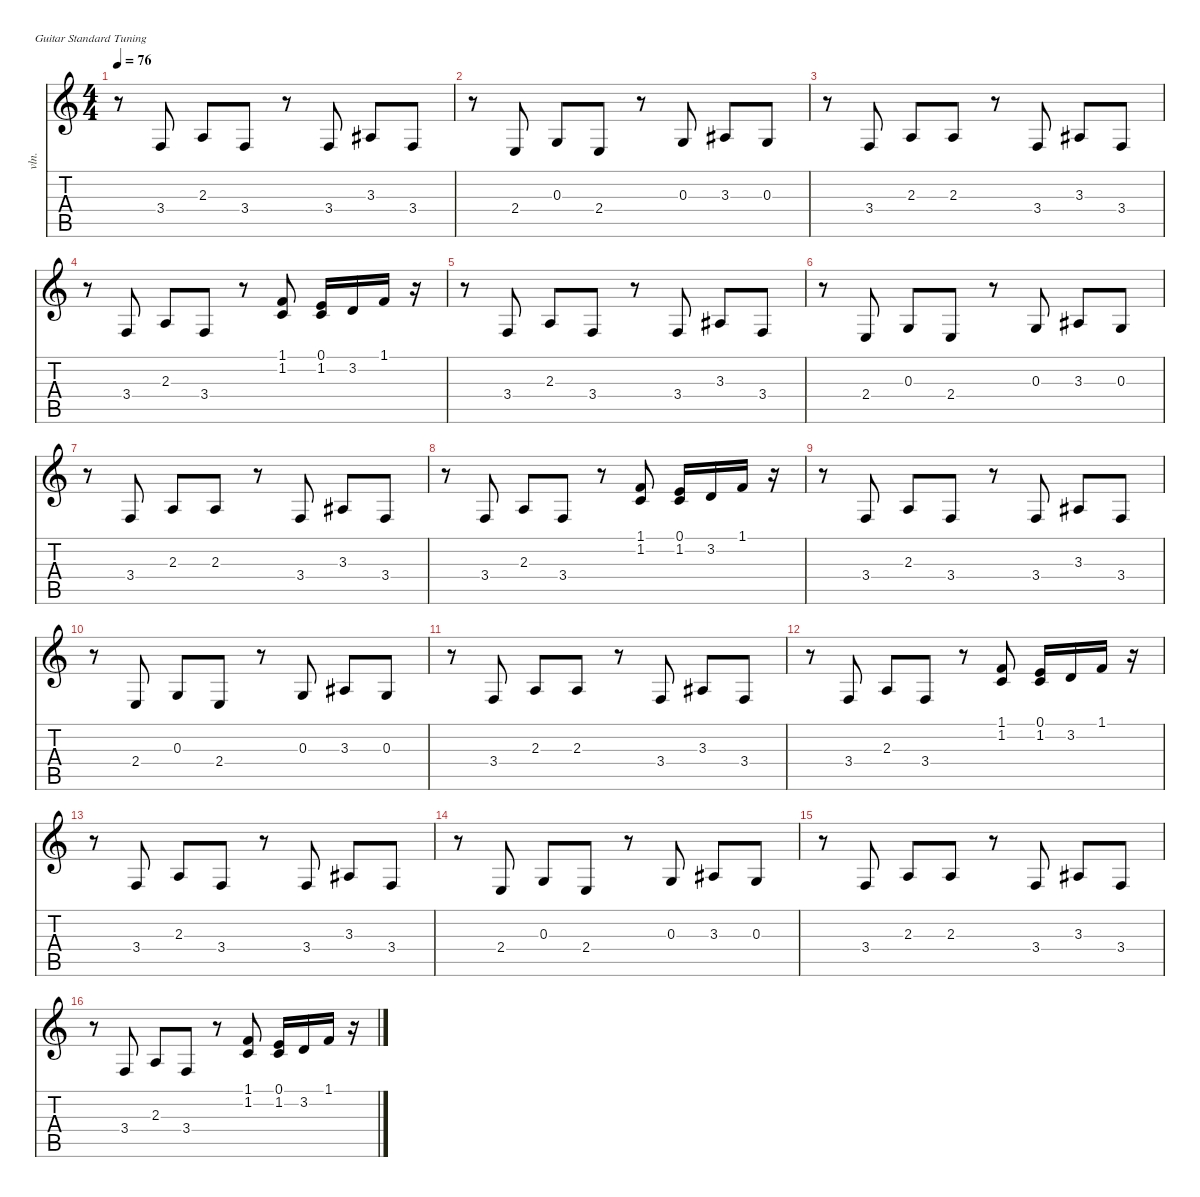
\defaultSystemsLayout 4
\hideDynamics
\bracketExtendMode nobrackets
\otherSystemsTrackNameOrientation horizontal
\track ("Pizzicato Strings" "vln.") {instrument pizzicatostrings}
\staff {score tabs}
\tuning (E4 B3 G3 D3 A2 E2)
\ts (4 4)
\tempo 76
\clef g2
\ks c
r.8{dy f} 3.4.8 2.3.8 3.4.8 r.8 3.4.8 3.3{acc #}.8 3.4.8 |
r.8 2.4.8 0.3.8 2.4.8 r.8 0.3.8 3.3{acc #}.8 0.3.8 |
r.8 3.4.8 2.3.8 2.3.8 r.8 3.4.8 3.3{acc #}.8 3.4.8 |
r.8 3.4.8 2.3.8 3.4.8 r.8 (1.1 1.2).8 (0.1 1.2).16 3.2.16 1.1.16 r.16 |
r.8 3.4.8 2.3.8 3.4.8 r.8 3.4.8 3.3{acc #}.8 3.4.8 |
r.8 2.4.8 0.3.8 2.4.8 r.8 0.3.8 3.3{acc #}.8 0.3.8 |
r.8 3.4.8 2.3.8 2.3.8 r.8 3.4.8 3.3{acc #}.8 3.4.8 |
r.8 3.4.8 2.3.8 3.4.8 r.8 (1.1 1.2).8 (0.1 1.2).16 3.2.16 1.1.16 r.16 |
r.8 3.4.8 2.3.8 3.4.8 r.8 3.4.8 3.3{acc #}.8 3.4.8 |
r.8 2.4.8 0.3.8 2.4.8 r.8 0.3.8 3.3{acc #}.8 0.3.8 |
r.8 3.4.8 2.3.8 2.3.8 r.8 3.4.8 3.3{acc #}.8 3.4.8 |
r.8 3.4.8 2.3.8 3.4.8 r.8 (1.1 1.2).8 (0.1 1.2).16 3.2.16 1.1.16 r.16 |
r.8 3.4.8 2.3.8 3.4.8 r.8 3.4.8 3.3{acc #}.8 3.4.8 |
r.8 2.4.8 0.3.8 2.4.8 r.8 0.3.8 3.3{acc #}.8 0.3.8 |
r.8 3.4.8 2.3.8 2.3.8 r.8 3.4.8 3.3{acc #}.8 3.4.8 |
r.8 3.4.8 2.3.8 3.4.8 r.8 (1.1 1.2).8 (0.1 1.2).16 3.2.16 1.1.16 r.16
